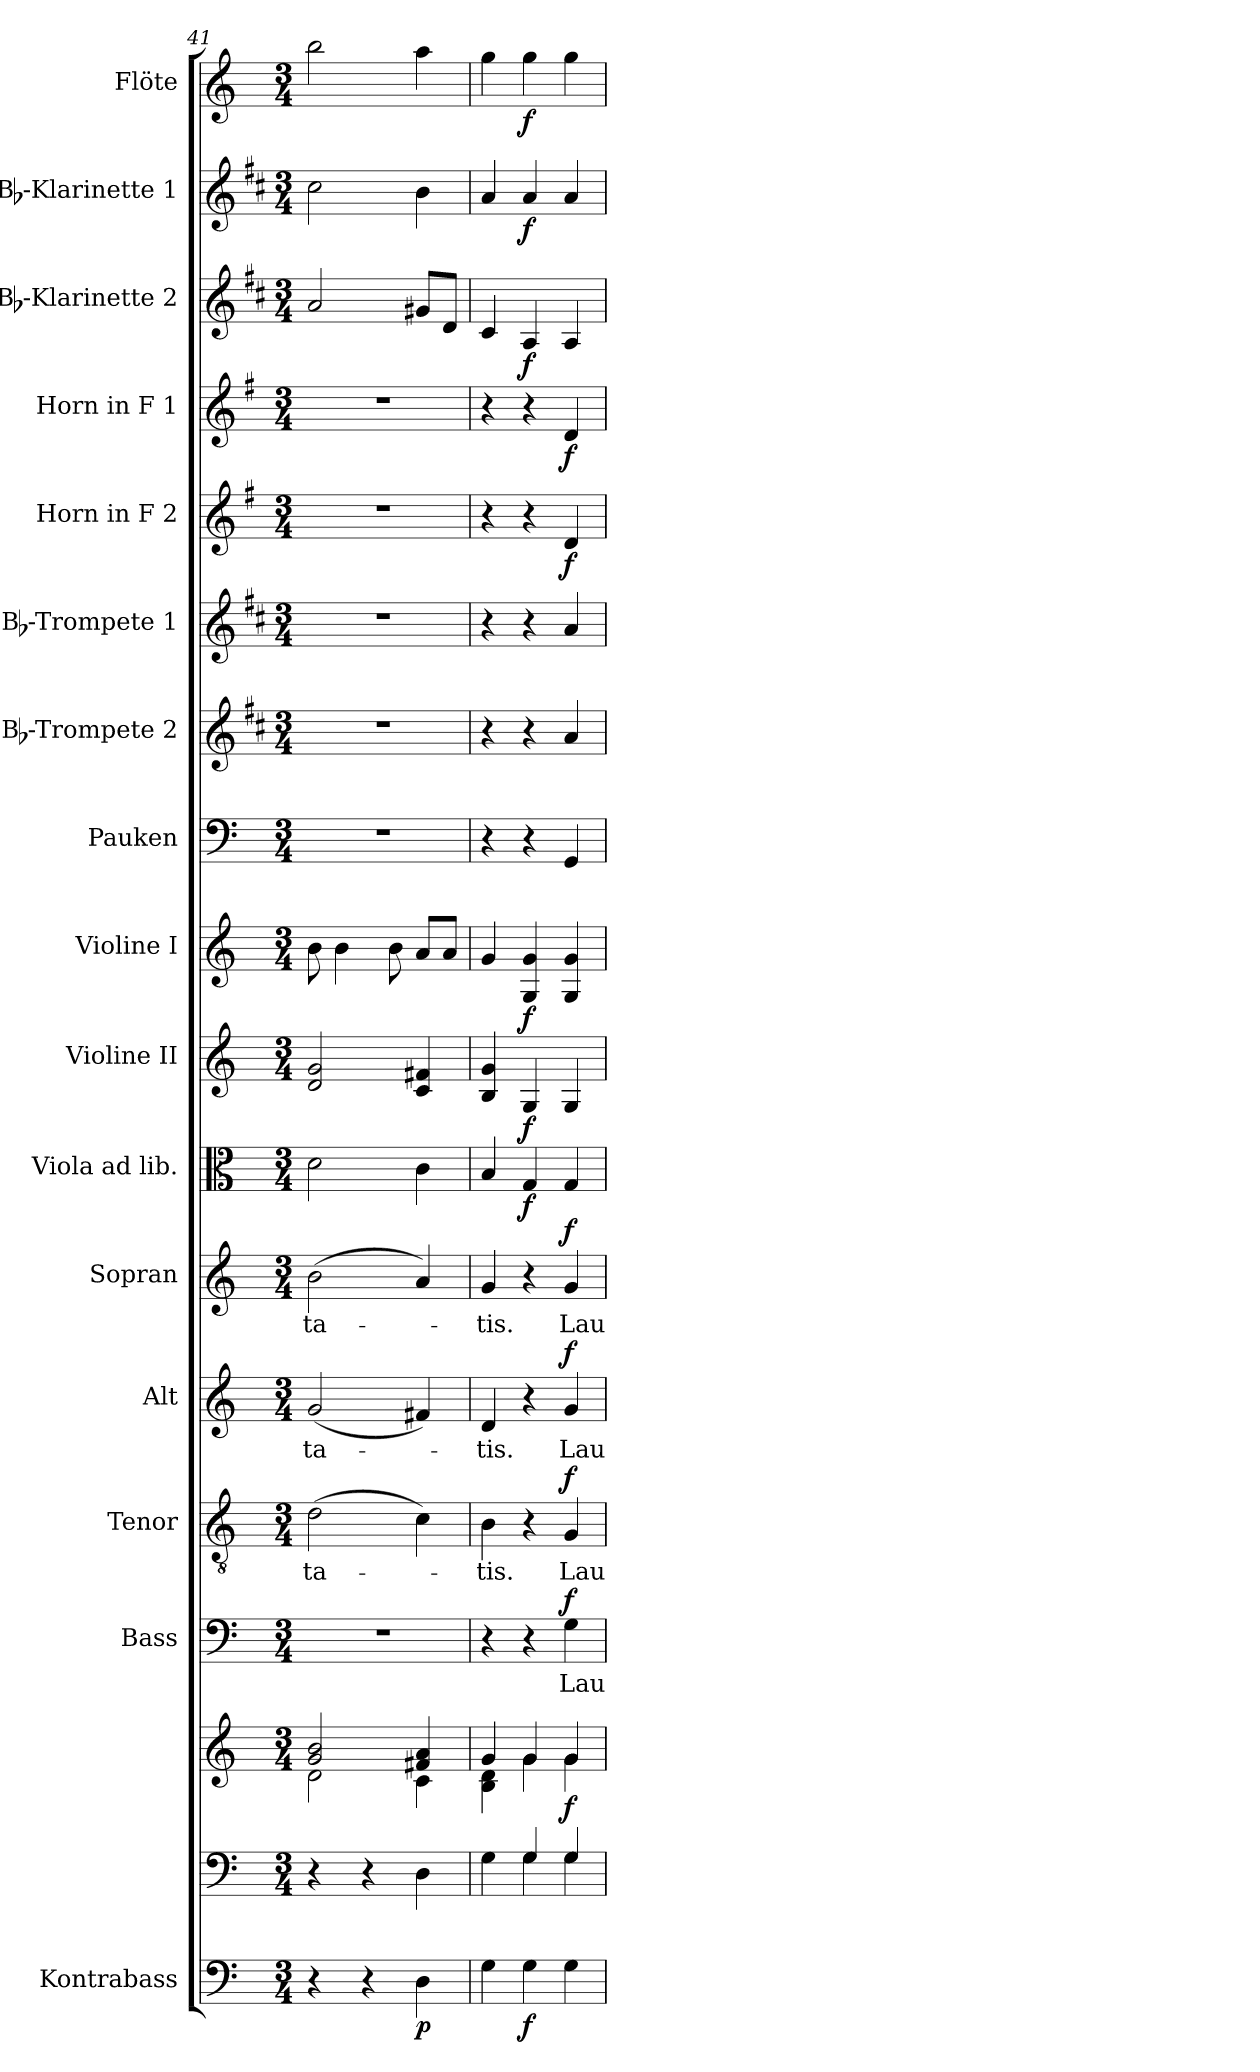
**kern	**dynam	**kern	**kern	**dynam	**kern	**text	**dynam	**kern	**text	**dynam	**kern	**text	**dynam	**kern	**text	**dynam	**kern	**dynam	**kern	**dynam	**kern	**dynam	**kern	**kern	**kern	**kern	**dynam	**kern	**dynam	**kern	**dynam	**kern	**dynam	**kern	**dynam
*part17	*part17	*part16	*part16	*part16	*part15	*part15	*part15	*part14	*part14	*part14	*part13	*part13	*part13	*part12	*part12	*part12	*part11	*part11	*part10	*part10	*part9	*part9	*part8	*part7	*part6	*part5	*part5	*part4	*part4	*part3	*part3	*part2	*part2	*part1	*part1
*staff18	*staff18	*staff17	*staff16	*staff16/17	*staff15	*staff15	*staff15	*staff14	*staff14	*staff14	*staff13	*staff13	*staff13	*staff12	*staff12	*staff12	*staff11	*staff11	*staff10	*staff10	*staff9	*staff9	*staff8	*staff7	*staff6	*staff5	*staff5	*staff4	*staff4	*staff3	*staff3	*staff2	*staff2	*staff1	*staff1
*I"Kontrabass	*	*	*	*	*I"Bass	*	*	*I"Tenor	*	*	*I"Alt	*	*	*I"Sopran	*	*	*I"Viola ad lib.	*	*I"Violine II	*	*I"Violine I	*	*I"Pauken	*I"Bb-Trompete 2	*I"Bb-Trompete 1	*I"Horn in F 2	*	*I"Horn in F 1	*	*I"Bb-Klarinette 2	*	*I"Bb-Klarinette 1	*	*I"Flöte	*
*I'Kb.	*	*	*	*	*I'B.	*	*	*I'T.	*	*	*I'A.	*	*	*I'S.	*	*	*I'Vla.	*	*I'Vl. II	*	*I'Vl. I	*	*I'Pk.	*I'Bb Trp. 2	*I'Bb Trp. 1	*	*	*	*	*I'Bb Kl. 2	*	*I'Bb Kl. 1	*	*I'Fl.	*
*clefF4	*	*clefF4	*clefG2	*	*clefF4	*	*	*clefGv2	*	*	*clefG2	*	*	*clefG2	*	*	*clefC3	*	*clefG2	*	*clefG2	*	*clefF4	*clefG2	*clefG2	*clefG2	*	*clefG2	*	*clefG2	*	*clefG2	*	*clefG2	*
*ITrd7c12	*	*	*	*	*	*	*	*	*	*	*	*	*	*	*	*	*	*	*	*	*	*	*	*ITrd1c2	*ITrd1c2	*ITrd4c7	*	*ITrd4c7	*	*ITrd1c2	*	*ITrd1c2	*	*	*
*k[]	*	*k[]	*k[]	*	*k[]	*	*	*k[]	*	*	*k[]	*	*	*k[]	*	*	*k[]	*	*k[]	*	*k[]	*	*k[]	*k[]	*k[]	*k[]	*	*k[]	*	*k[]	*	*k[]	*	*k[]	*
*C:	*	*C:	*C:	*	*C:	*	*	*C:	*	*	*C:	*	*	*C:	*	*	*C:	*	*C:	*	*C:	*	*C:	*C:	*C:	*C:	*	*C:	*	*C:	*	*C:	*	*C:	*
*M3/4	*	*M3/4	*M3/4	*	*M3/4	*	*	*M3/4	*	*	*M3/4	*	*	*M3/4	*	*	*M3/4	*	*M3/4	*	*M3/4	*	*M3/4	*M3/4	*M3/4	*M3/4	*	*M3/4	*	*M3/4	*	*M3/4	*	*M3/4	*
=41	=41	=41	=41	=41	=41	=41	=41	=41	=41	=41	=41	=41	=41	=41	=41	=41	=41	=41	=41	=41	=41	=41	=41	=41	=41	=41	=41	=41	=41	=41	=41	=41	=41	=41	=41
*	*	*	*^	*	*	*	*	*	*	*	*	*	*	*	*	*	*	*	*	*	*	*	*	*	*	*	*	*	*	*	*	*	*	*	*
!	!	!	!	!	!	!	!	!	!	!LO:LY:b	!	!	!LO:LY:b	!	!	!LO:LY:b	!	!	!	!	!	!	!	!	!	!	!	!	!	!	!	!	!	!	!	!
4r	.	4r	2g/ 2b/	2d\	.	2.r	.	.	(>2d\	-ta-	.	(<2g/	-ta-	.	(>2b\	-ta-	.	2d\	.	2d/ 2g/	.	8b\	.	2.r	2.r	2.r	2.r	.	2.r	.	2g/	.	2b\	.	2bb\	.
.	.	.	.	.	.	.	.	.	.	.	.	.	.	.	.	.	.	.	.	.	.	4b\	.	.	.	.	.	.	.	.	.	.	.	.	.	.
4r	.	4r	.	.	.	.	.	.	.	.	.	.	.	.	.	.	.	.	.	.	.	.	.	.	.	.	.	.	.	.	.	.	.	.	.	.
.	.	.	.	.	.	.	.	.	.	.	.	.	.	.	.	.	.	.	.	.	.	8b\	.	.	.	.	.	.	.	.	.	.	.	.	.	.
!	!LO:DY:b	!	!	!	!	!	!	!	!	!	!	!	!	!	!	!	!	!	!	!	!	!	!	!	!	!	!	!	!	!	!	!	!	!	!	!
4DD\	p	4D\	4f#X/ 4a/	4c\	.	.	.	.	4c\)	.	.	4f#X/)	.	.	4a/)	.	.	4c\	.	4c/ 4f#X/	.	8a/L	.	.	.	.	.	.	.	.	8f#X/L	.	4a\	.	4aa\	.
.	.	.	.	.	.	.	.	.	.	.	.	.	.	.	.	.	.	.	.	.	.	8a/J	.	.	.	.	.	.	.	.	8c/J	.	.	.	.	.
!!LO:PB:g=z
=42	=42	=42	=42	=42	=42	=42	=42	=42	=42	=42	=42	=42	=42	=42	=42	=42	=42	=42	=42	=42	=42	=42	=42	=42	=42	=42	=42	=42	=42	=42	=42	=42	=42	=42	=42	=42
*	*	*^	*	*	*	*	*	*	*	*	*	*	*	*	*	*	*	*	*	*	*	*	*	*	*	*	*	*	*	*	*	*	*	*	*	*
!	!	!	!	!	!	!	!	!	!	!	!LO:LY:b	!	!	!LO:LY:b	!	!	!LO:LY:b	!	!	!	!	!	!	!	!	!	!	!	!	!	!	!	!	!	!	!	!
4GG\	.	4G\	4ryy	4g/	4B\ 4d\	.	4r	.	.	4B\	-tis.	.	4d/	-tis.	.	4g/	-tis.	.	4B/	.	4B/ 4g/	.	4g/	.	4r	4r	4r	4r	.	4r	.	4B/	.	4g/	.	4gg\	.
!	!LO:DY:b	!	!	!	!	!	!	!	!	!	!	!	!	!	!	!	!	!	!	!LO:DY:b	!	!LO:DY:b	!	!LO:DY:b	!	!	!	!	!	!	!	!	!LO:DY:b	!	!LO:DY:b	!	!LO:DY:b
4GG\	f	4G/	4G\	4g/	4g\	.	4r	.	.	4r	.	.	4r	.	.	4r	.	.	4G/	f	4G/	f	4G/ 4g/	f	4r	4r	4r	4r	.	4r	.	4G/	f	4g/	f	4gg\	f
!	!	!	!	!	!	!LO:DY:b	!	!LO:LY:b	!LO:DY:a	!	!LO:LY:b	!LO:DY:a	!	!LO:LY:b	!LO:DY:a	!	!LO:LY:b	!LO:DY:a	!	!	!	!	!	!	!	!	!	!	!LO:DY:b	!	!LO:DY:b	!	!	!	!	!	!
4GG\	.	4G/	4G\	4g/	4g\	f	4G\	Lau-	f	4G/	Lau-	f	4g/	Lau-	f	4g/	Lau-	f	4G/	.	4G/	.	4G/ 4g/	.	4GG/	4g/	4g/	4G/	f	4G/	f	4G/	.	4g/	.	4gg\	.
*	*	*v	*v	*	*	*	*	*	*	*	*	*	*	*	*	*	*	*	*	*	*	*	*	*	*	*	*	*	*	*	*	*	*	*	*	*	*
*	*	*	*v	*v	*	*	*	*	*	*	*	*	*	*	*	*	*	*	*	*	*	*	*	*	*	*	*	*	*	*	*	*	*	*	*	*
=	=	=	=	=	=	=	=	=	=	=	=	=	=	=	=	=	=	=	=	=	=	=	=	=	=	=	=	=	=	=	=	=	=	=	=
*-	*-	*-	*-	*-	*-	*-	*-	*-	*-	*-	*-	*-	*-	*-	*-	*-	*-	*-	*-	*-	*-	*-	*-	*-	*-	*-	*-	*-	*-	*-	*-	*-	*-	*-	*-
